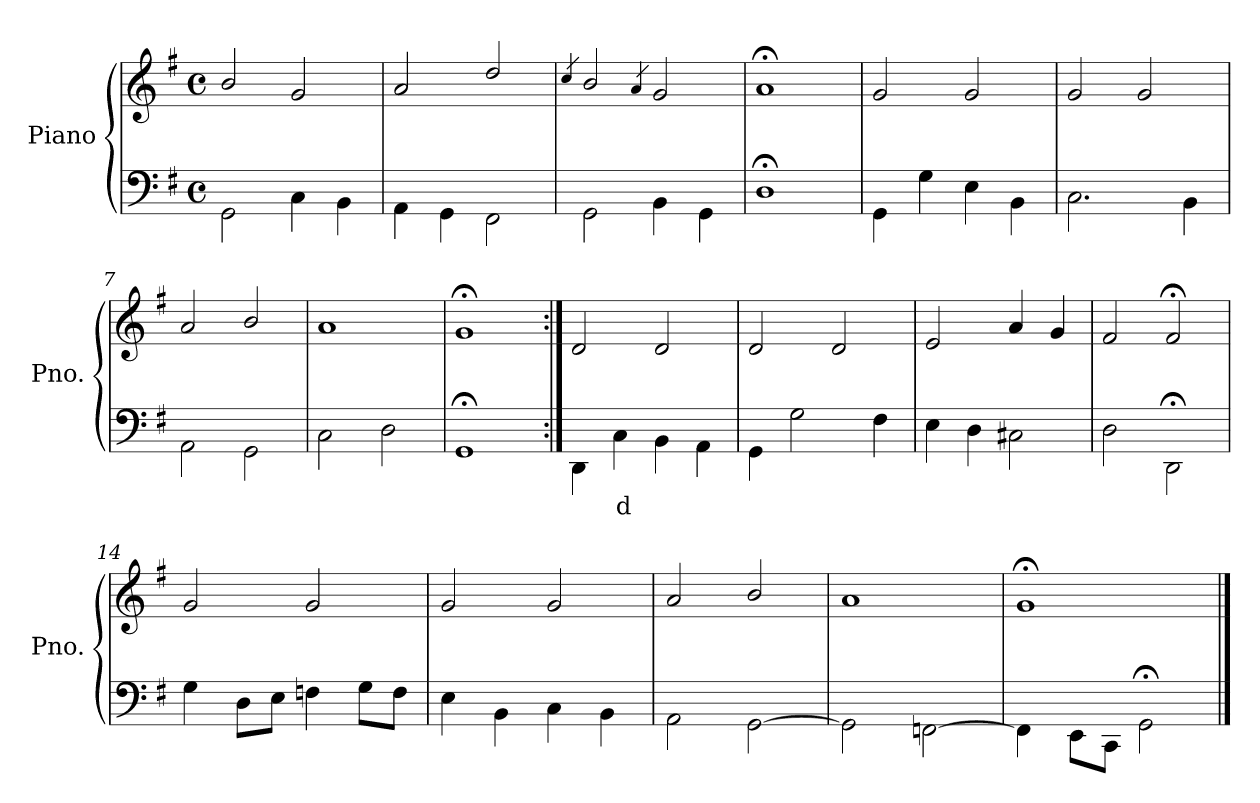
**kern	**text	**kern
*part1	*part1	*part1
*staff2	*staff2	*staff1
*I"Piano	*	*
*I'Pno.	*	*
*clefF4	*	*clefG2
*k[f#]	*	*k[f#]
*G:	*	*G:
*M4/4	*	*M4/4
*met(c)	*	*met(c)
=1	=1	=1
2GG\	.	2b/
4C\	.	2g/
4BB\	.	.
=2	=2	=2
4AA\	.	2a/
4GG\	.	.
2FF#\	.	2dd/
=3	=3	=3
.	.	4qcc/
2GG\	.	2b/
.	.	4qa/
4BB\	.	2g/
4GG\	.	.
=4	=4	=4
1D;	.	1a;<
=5	=5	=5
4GG\	.	2g/
4G\	.	.
4E\	.	2g/
4BB\	.	.
=6	=6	=6
2.C\	.	2g/
.	.	2g/
4BB\	.	.
=7	=7	=7
2AA\	.	2a/
2GG\	.	2b/
=8	=8	=8
2C\	.	1a
2D\	.	.
=9	=9	=9
1GG;	.	1g;<
!!LO:LB:g=z
=10:|!	=10:|!	=10:|!
4DD\	.	2d/
!	!LO:LY:b	!
4C\	d	.
4BB\	.	2d/
4AA\	.	.
=11	=11	=11
4GG\	.	2d/
2G\	.	.
.	.	2d/
4F#\	.	.
=12	=12	=12
4E\	.	2e/
4D\	.	.
2C#X\	.	4a/
.	.	4g/
=13	=13	=13
2D\	.	2f#/
2DD;\	.	2f#;</
=14	=14	=14
4G\	.	2g/
8D\L	.	.
8E\J	.	.
4Fn\	.	2g/
8G\L	.	.
8F\J	.	.
=15	=15	=15
4E\	.	2g/
4BB\	.	.
4C\	.	2g/
4BB\	.	.
=16	=16	=16
2AA\	.	2a/
[<2GG\	.	2b/
=17	=17	=17
2GG\]	.	1a
[<2FFn\	.	.
!!LO:LB:g=z
=18	=18	=18
4FF\]	.	1g;<
8EE\L	.	.
8CC\J	.	.
2GG;\	.	.
==	==	==
*-	*-	*-
